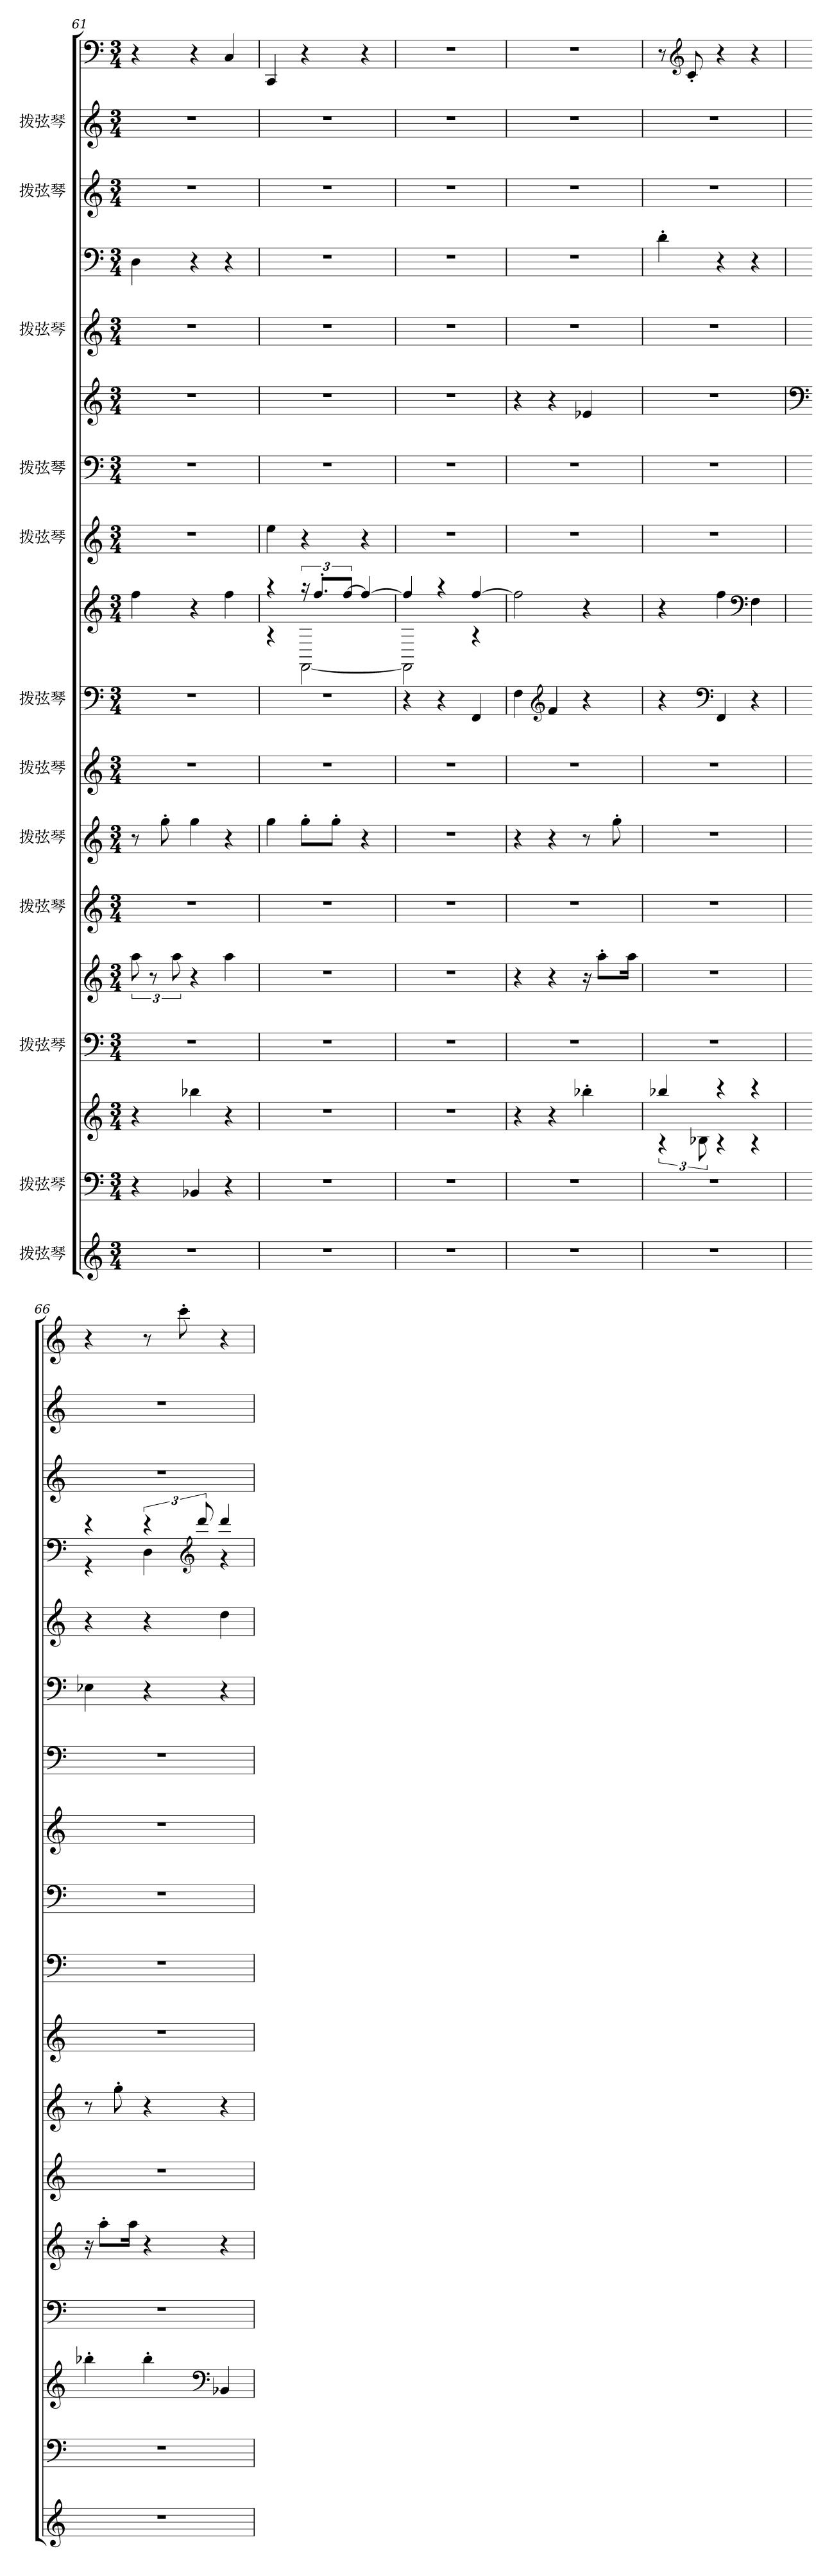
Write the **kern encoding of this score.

**kern	**kern	**kern	**kern	**kern	**kern	**kern	**kern	**kern	**kern	**kern	**kern	**kern	**kern	**kern	**kern	**kern	**kern
*part12	*part11	*part11	*part10	*part10	*part9	*part8	*part7	*part6	*part6	*part5	*part4	*part4	*part3	*part3	*part2	*part1	*part1
*staff18	*staff17	*staff16	*staff15	*staff14	*staff13	*staff12	*staff11	*staff10	*staff9	*staff8	*staff7	*staff6	*staff5	*staff4	*staff3	*staff2	*staff1
*I"拨弦琴	*I"拨弦琴	*	*I"拨弦琴	*	*I"拨弦琴	*I"拨弦琴	*I"拨弦琴	*I"拨弦琴	*	*I"拨弦琴	*I"拨弦琴	*	*I"拨弦琴	*	*I"拨弦琴	*I"拨弦琴	*
*clefG2	*clefF4	*clefG2	*clefF4	*clefG2	*clefG2	*clefG2	*clefG2	*clefF4	*clefG2	*clefG2	*clefF4	*clefG2	*clefG2	*clefF4	*clefG2	*clefG2	*clefF4
*k[]	*k[]	*k[]	*k[]	*k[]	*k[]	*k[]	*k[]	*k[]	*k[]	*k[]	*k[]	*k[]	*k[]	*k[]	*k[]	*k[]	*k[]
*M3/4	*M3/4	*M3/4	*M3/4	*M3/4	*M3/4	*M3/4	*M3/4	*M3/4	*M3/4	*M3/4	*M3/4	*M3/4	*M3/4	*M3/4	*M3/4	*M3/4	*M3/4
=61	=61	=61	=61	=61	=61	=61	=61	=61	=61	=61	=61	=61	=61	=61	=61	=61	=61
2.r	4r	4r	2.r	12aa\	2.r	8r	2.r	2.r	4ff\	2.r	2.r	2.r	2.r	4D\	2.r	2.r	4r
.	.	.	.	12r	.	.	.	.	.	.	.	.	.	.	.	.	.
.	.	.	.	.	.	8gg'\	.	.	.	.	.	.	.	.	.	.	.
.	.	.	.	12aa\	.	.	.	.	.	.	.	.	.	.	.	.	.
.	4BB-X/	4bb-X\	.	4r	.	4gg\	.	.	4r	.	.	.	.	4r	.	.	4r
.	4r	4r	.	4aa\	.	4r	.	.	4ff\	.	.	.	.	4r	.	.	4C/
=62	=62	=62	=62	=62	=62	=62	=62	=62	=62	=62	=62	=62	=62	=62	=62	=62	=62
*	*	*	*	*	*	*	*	*	*^	*	*	*	*	*	*	*	*
2.r	2.r	2.r	2.r	2.r	2.r	4gg\	2.r	2.r	4r	4r	4ee\	2.r	2.r	2.r	2.r	2.r	2.r	4CC/
.	.	.	.	.	.	8gg'\L	.	.	24r	[2FF\	4r	.	.	.	.	.	.	4r
.	.	.	.	.	.	.	.	.	12.ff'/L	.	.	.	.	.	.	.	.	.
.	.	.	.	.	.	8gg'\J	.	.	.	.	.	.	.	.	.	.	.	.
.	.	.	.	.	.	.	.	.	[12ff/J	.	.	.	.	.	.	.	.	.
.	.	.	.	.	.	4r	.	.	4ff/_	.	4r	.	.	.	.	.	.	4r
=63	=63	=63	=63	=63	=63	=63	=63	=63	=63	=63	=63	=63	=63	=63	=63	=63	=63	=63
2.r	2.r	2.r	2.r	2.r	2.r	2.r	2.r	4r	4ff/]	2FF\]	2.r	2.r	2.r	2.r	2.r	2.r	2.r	2.r
.	.	.	.	.	.	.	.	4r	4r	.	.	.	.	.	.	.	.	.
.	.	.	.	.	.	.	.	4FF/	[4ff/	4r	.	.	.	.	.	.	.	.
*	*	*	*	*	*	*	*	*	*v	*v	*	*	*	*	*	*	*	*
=64	=64	=64	=64	=64	=64	=64	=64	=64	=64	=64	=64	=64	=64	=64	=64	=64	=64
2.r	2.r	4r	2.r	4r	2.r	4r	2.r	4F\	2ff\]	2.r	2.r	4r	2.r	2.r	2.r	2.r	2.r
*	*	*	*	*	*	*	*	*clefG2	*	*	*	*	*	*	*	*	*
.	.	4r	.	4r	.	4r	.	4f/	.	.	.	4r	.	.	.	.	.
.	.	4bb-X'\	.	16r	.	8r	.	4r	4r	.	.	4e-X/	.	.	.	.	.
.	.	.	.	8aa'\L	.	.	.	.	.	.	.	.	.	.	.	.	.
.	.	.	.	.	.	8gg'\	.	.	.	.	.	.	.	.	.	.	.
.	.	.	.	16aa\Jk	.	.	.	.	.	.	.	.	.	.	.	.	.
=65	=65	=65	=65	=65	=65	=65	=65	=65	=65	=65	=65	=65	=65	=65	=65	=65	=65
*	*	*^	*	*	*	*	*	*	*	*	*	*	*	*	*	*	*
2.r	2.r	4bb-X/	6r	2.r	2.r	2.r	2.r	2.r	4r	4r	2.r	2.r	2.r	2.r	4d'\	2.r	2.r	8r
*	*	*	*	*	*	*	*	*	*	*	*	*	*	*	*	*	*	*clefG2
.	.	.	.	.	.	.	.	.	.	.	.	.	.	.	.	.	.	8c'/
.	.	.	12B-X\	.	.	.	.	.	.	.	.	.	.	.	.	.	.	.
*	*	*	*	*	*	*	*	*	*clefF4	*	*	*	*	*	*	*	*	*
.	.	4r	4r	.	.	.	.	.	4FF/	4ff\	.	.	.	.	4r	.	.	4r
*	*	*	*	*	*	*	*	*	*	*clefF4	*	*	*	*	*	*	*	*
.	.	4r	4r	.	.	.	.	.	4r	4F\	.	.	.	.	4r	.	.	4r
*	*	*v	*v	*	*	*	*	*	*	*	*	*	*	*	*	*	*	*
!!LO:PB:g=z
=66	=66	=66	=66	=66	=66	=66	=66	=66	=66	=66	=66	=66	=66	=66	=66	=66	=66
*	*	*	*	*	*	*	*	*	*	*	*	*clefF4	*	*	*	*	*
*	*	*	*	*	*	*	*	*	*	*	*	*	*	*^	*	*	*
2.r	2.r	4bb-X'\	2.r	16r	2.r	8r	2.r	2.r	2.r	2.r	2.r	4E-X\	4r	4r	4r	2.r	2.r	4r
.	.	.	.	8aa'\L	.	.	.	.	.	.	.	.	.	.	.	.	.	.
.	.	.	.	.	.	8gg'\	.	.	.	.	.	.	.	.	.	.	.	.
.	.	.	.	16aa\Jk	.	.	.	.	.	.	.	.	.	.	.	.	.	.
.	.	4bb-'\	.	4r	.	4r	.	.	.	.	.	4r	4r	6r	4D\	.	.	8r
.	.	.	.	.	.	.	.	.	.	.	.	.	.	.	.	.	.	8ccc'\
*	*	*	*	*	*	*	*	*	*	*	*	*	*	*clefG2	*	*	*	*
.	.	.	.	.	.	.	.	.	.	.	.	.	.	12ddd/	.	.	.	.
*	*	*clefF4	*	*	*	*	*	*	*	*	*	*	*	*	*	*	*	*
.	.	4BB-X/	.	4r	.	4r	.	.	.	.	.	4r	4dd\	4ddd/	4r	.	.	4r
*	*	*	*	*	*	*	*	*	*	*	*	*	*	*v	*v	*	*	*
=	=	=	=	=	=	=	=	=	=	=	=	=	=	=	=	=	=
*-	*-	*-	*-	*-	*-	*-	*-	*-	*-	*-	*-	*-	*-	*-	*-	*-	*-
